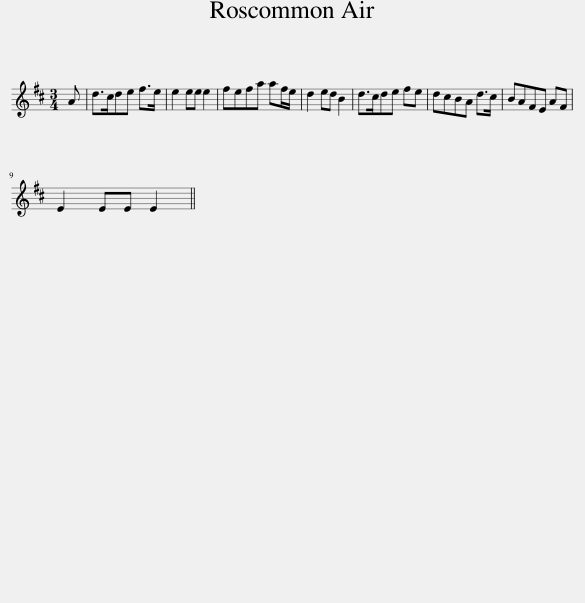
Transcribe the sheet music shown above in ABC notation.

X:1
L:1/8
M:3/4
I:linebreak $
K:D
V:1 treble
V:1
 A | d>cde f>e | e2 ee e2 | fefa af/e/ | d2 ed B2 | %5
 d>cde fe | dcBA d>c | BAFE AF |$ E2 EE E2 || %9
